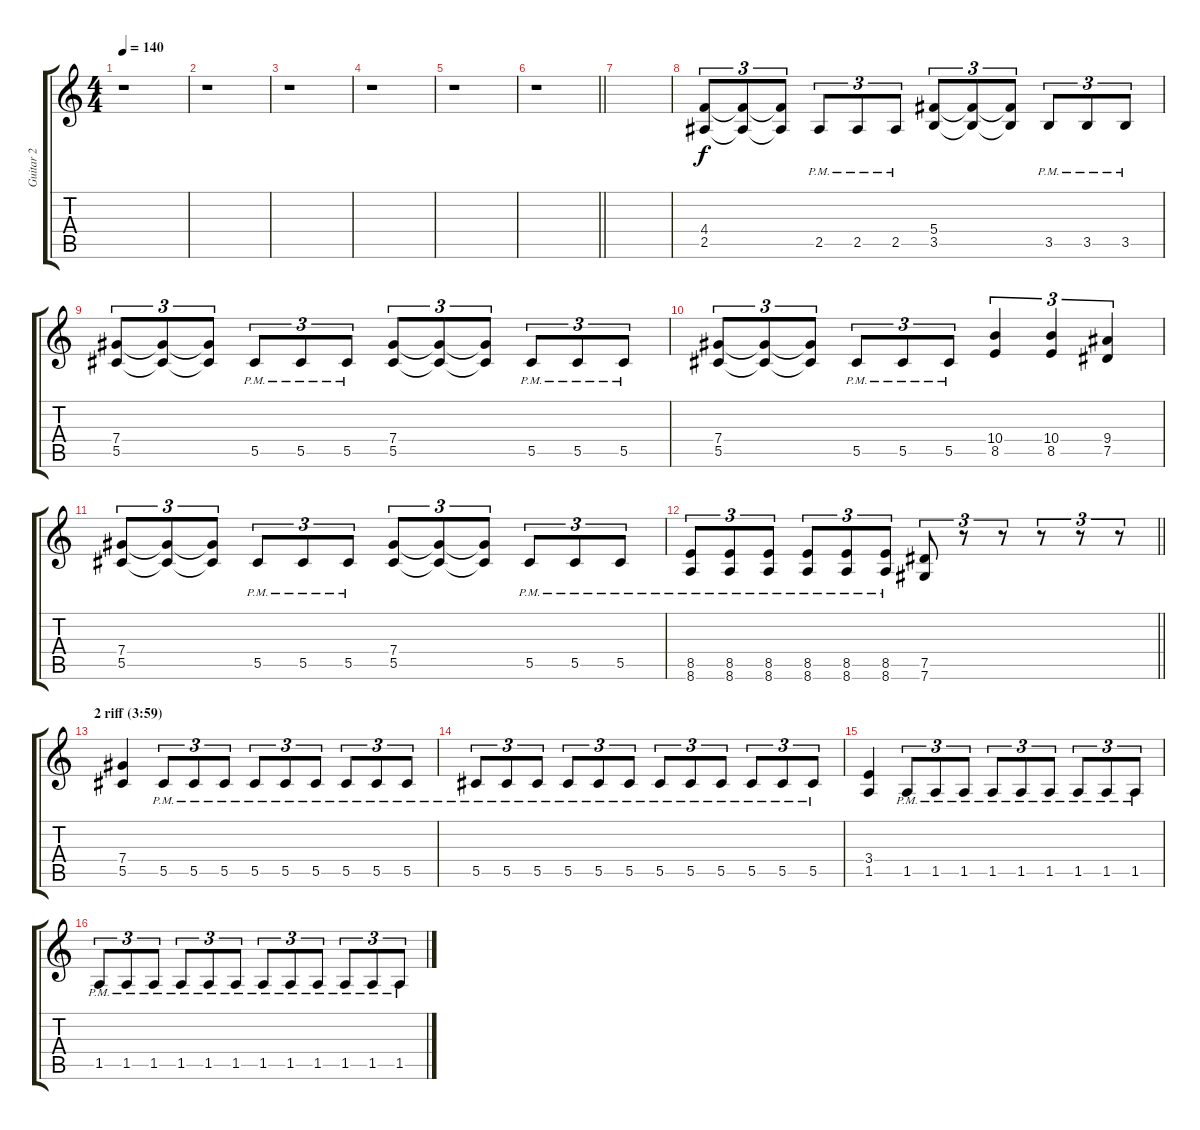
\track ("Guitar 2" "Guitar 2") {instrument distortionguitar}
\staff {score tabs}
\tuning (Eb4 Bb3 Gb3 Db3 Ab2 Db2) {hide}
\ts (4 4)
\tempo 140
\clef g2
\ks c
r.1{dy f} |
r.1 |
r.1 |
r.1 |
r.1 |
\barLineRight lightlight
r.1 |
\section ("" "")
|
(4.4 2.5).8{tu (3 2)} (4.4{t} 2.5{t}).8{tu (3 2)} (4.4{t} 2.5{t}).8{tu (3 2)} 2.5{pm}.8{tu (3 2)} 2.5{pm}.8{tu (3 2)} 2.5{pm}.8{tu (3 2)} (5.4 3.5).8{tu (3 2)} (5.4{t} 3.5{t}).8{tu (3 2)} (5.4{t} 3.5{t}).8{tu (3 2)} 3.5{pm}.8{tu (3 2)} 3.5{pm}.8{tu (3 2)} 3.5{pm}.8{tu (3 2)} |
(7.4 5.5).8{tu (3 2)} (7.4{t} 5.5{t}).8{tu (3 2)} (7.4{t} 5.5{t}).8{tu (3 2)} 5.5{pm}.8{tu (3 2)} 5.5{pm}.8{tu (3 2)} 5.5{pm}.8{tu (3 2)} (7.4 5.5).8{tu (3 2)} (7.4{t} 5.5{t}).8{tu (3 2)} (7.4{t} 5.5{t}).8{tu (3 2)} 5.5{pm}.8{tu (3 2)} 5.5{pm}.8{tu (3 2)} 5.5{pm}.8{tu (3 2)} |
(7.4 5.5).8{tu (3 2)} (7.4{t} 5.5{t}).8{tu (3 2)} (7.4{t} 5.5{t}).8{tu (3 2)} 5.5{pm}.8{tu (3 2)} 5.5{pm}.8{tu (3 2)} 5.5{pm}.8{tu (3 2)} (10.4 8.5).4{tu (3 2)} (10.4 8.5).4{tu (3 2)} (9.4 7.5).4{tu (3 2)} |
(7.4 5.5).8{tu (3 2)} (7.4{t} 5.5{t}).8{tu (3 2)} (7.4{t} 5.5{t}).8{tu (3 2)} 5.5{pm}.8{tu (3 2)} 5.5{pm}.8{tu (3 2)} 5.5{pm}.8{tu (3 2)} (7.4 5.5).8{tu (3 2)} (7.4{t} 5.5{t}).8{tu (3 2)} (7.4{t} 5.5{t}).8{tu (3 2)} 5.5{pm}.8{tu (3 2)} 5.5{pm}.8{tu (3 2)} 5.5{pm}.8{tu (3 2)} |
\barLineRight lightlight
(8.5{pm} 8.6{pm}).8{tu (3 2)} (8.5{pm} 8.6{pm}).8{tu (3 2)} (8.5{pm} 8.6{pm}).8{tu (3 2)} (8.5{pm} 8.6{pm}).8{tu (3 2)} (8.5{pm} 8.6{pm}).8{tu (3 2)} (8.5{pm} 8.6{pm}).8{tu (3 2)} (7.5 7.6).8{tu (3 2)} r.8{tu (3 2)} r.8{tu (3 2)} r.8{tu (3 2)} r.8{tu (3 2)} r.8{tu (3 2)} |
\section ("" "2 riff (3:59)")
(7.4 5.5).4 5.5{pm}.8{tu (3 2)} 5.5{pm}.8{tu (3 2)} 5.5{pm}.8{tu (3 2)} 5.5{pm}.8{tu (3 2)} 5.5{pm}.8{tu (3 2)} 5.5{pm}.8{tu (3 2)} 5.5{pm}.8{tu (3 2)} 5.5{pm}.8{tu (3 2)} 5.5{pm}.8{tu (3 2)} |
5.5{pm}.8{tu (3 2)} 5.5{pm}.8{tu (3 2)} 5.5{pm}.8{tu (3 2)} 5.5{pm}.8{tu (3 2)} 5.5{pm}.8{tu (3 2)} 5.5{pm}.8{tu (3 2)} 5.5{pm}.8{tu (3 2)} 5.5{pm}.8{tu (3 2)} 5.5{pm}.8{tu (3 2)} 5.5{pm}.8{tu (3 2)} 5.5{pm}.8{tu (3 2)} 5.5{pm}.8{tu (3 2)} |
(3.4 1.5).4 1.5{pm}.8{tu (3 2)} 1.5{pm}.8{tu (3 2)} 1.5{pm}.8{tu (3 2)} 1.5{pm}.8{tu (3 2)} 1.5{pm}.8{tu (3 2)} 1.5{pm}.8{tu (3 2)} 1.5{pm}.8{tu (3 2)} 1.5{pm}.8{tu (3 2)} 1.5{pm}.8{tu (3 2)} |
1.5{pm}.8{tu (3 2)} 1.5{pm}.8{tu (3 2)} 1.5{pm}.8{tu (3 2)} 1.5{pm}.8{tu (3 2)} 1.5{pm}.8{tu (3 2)} 1.5{pm}.8{tu (3 2)} 1.5{pm}.8{tu (3 2)} 1.5{pm}.8{tu (3 2)} 1.5{pm}.8{tu (3 2)} 1.5{pm}.8{tu (3 2)} 1.5{pm}.8{tu (3 2)} 1.5{pm}.8{tu (3 2)}
